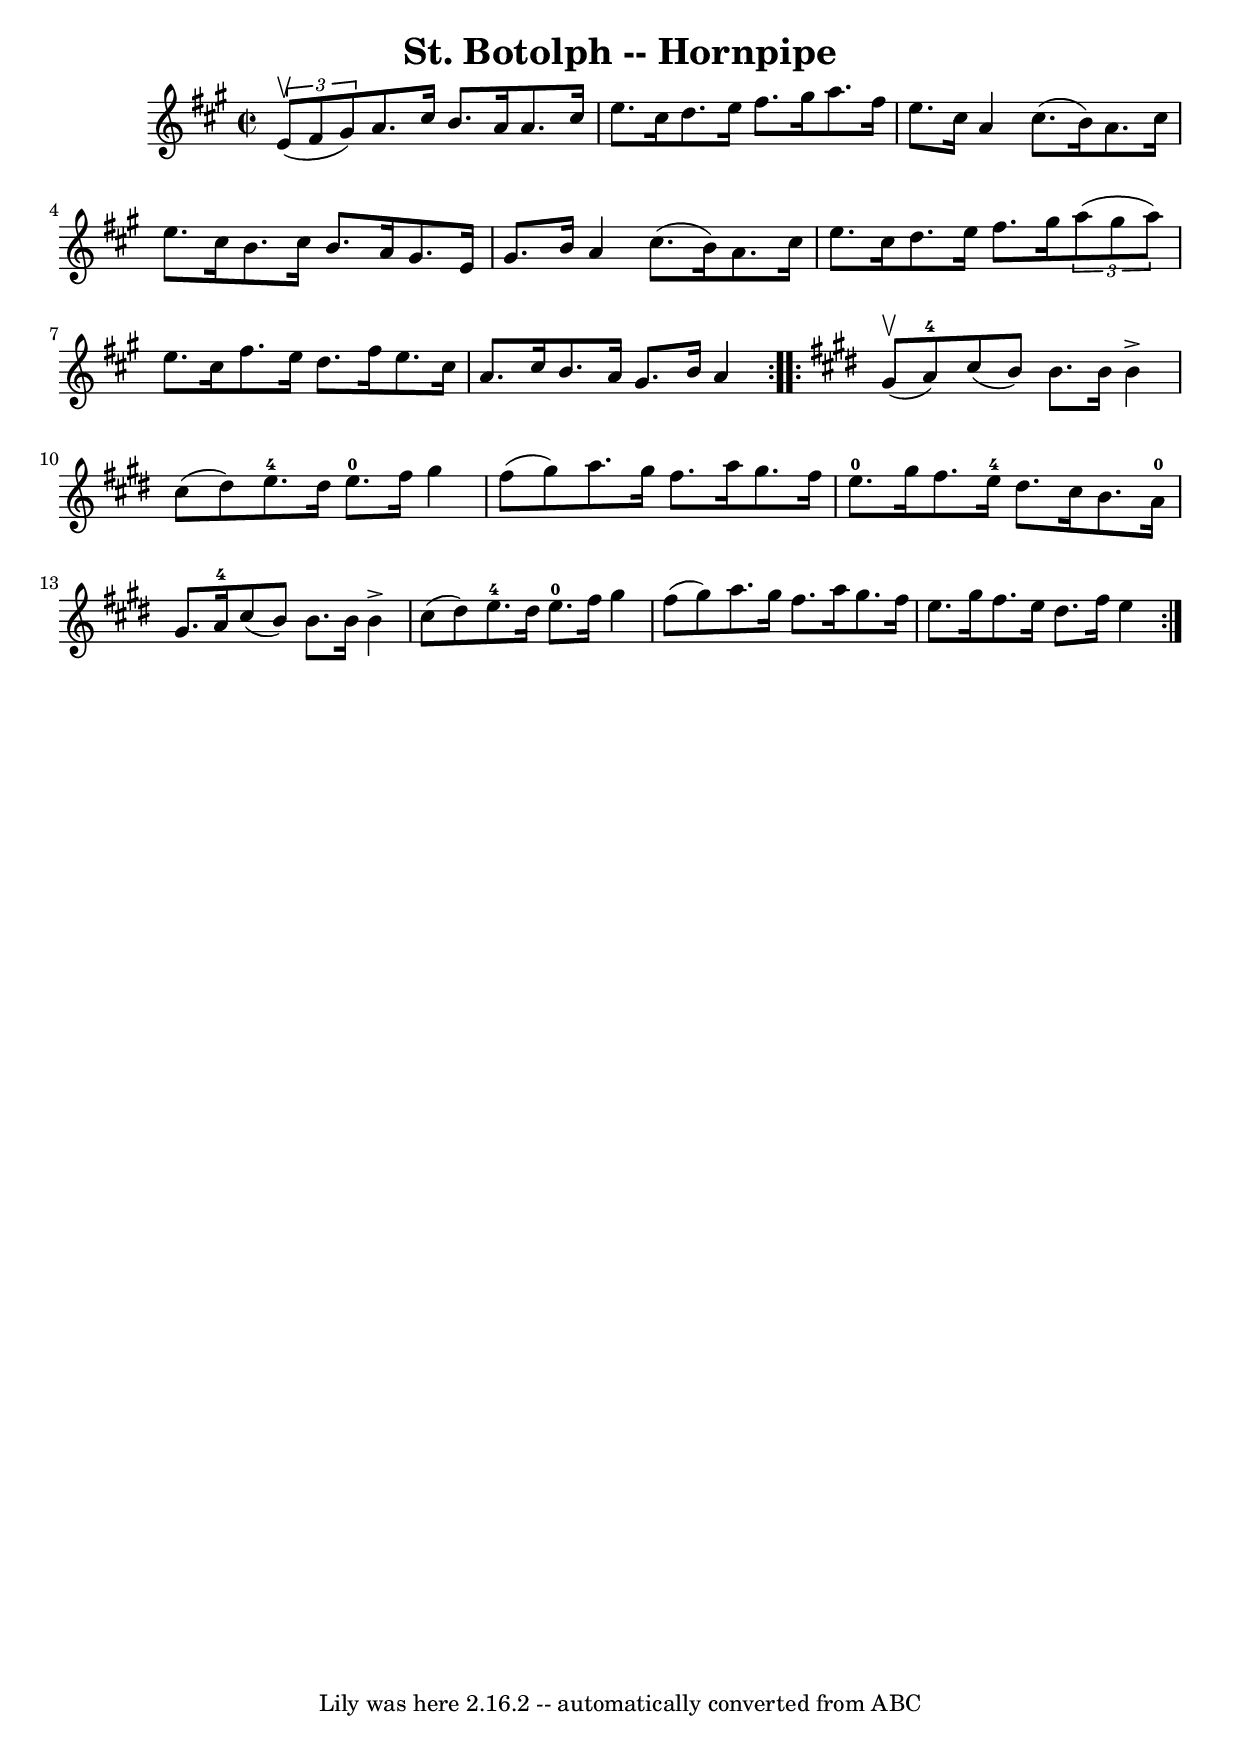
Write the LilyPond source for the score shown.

\version "2.16.2"
\include "Mammoth.ily"
\header {
  %% book = "Cole's 1000 Fiddle Tunes"
 crossRefNumber = "1"
 footnotes = ""
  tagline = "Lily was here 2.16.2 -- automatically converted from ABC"
  title = "St. Botolph -- Hornpipe"

}
voicedefault =  {



  \repeat volta 2 {

    \override Staff.TimeSignature #'style = #'C
    \time 2/2 
    \key a \major
    \times 2/3 { e'8 (^\upbow fis'8 gis'8)  	       }   |
 a'8. cis''16 b'8. a'16 a'8. cis''16 e''8. cis''16   |
 d''8. e''16 fis''8. gis''16 a''8. fis''16 e''8. cis''16   |
 a'4 cis''8. (b'16) a'8. cis''16 e''8. cis''16   |
 b'8. cis''16 b'8. a'16 gis'8. e'16 gis'8. b'16   |
 a'4 cis''8. (b'16) a'8. cis''16 e''8. cis''16   |
 d''8. e''16 fis''8. gis''16    
    \times 2/3 { a''8 (gis''8 a''8)  	       } e''8. cis''16   |
 fis''8. e''16 d''8. fis''16 e''8. cis''16 a'8. cis''16    |
 b'8. a'16 gis'8. b'16 a'4  
  }   
  \key e \major
  

  \repeat volta 2 { gis'8 (^\upbow a'8-4)  |
 cis''8 (b'8) b'8. b'16 b'4^\accent cis''8 (dis''8) |
 e''8.-4 dis''16 e''8.-0 fis''16 gis''4 fis''8 (gis''8)  |
    
 a''8. gis''16 fis''8. a''16 gis''8. fis''16 e''8.-0 gis''16   |
 fis''8. e''16-4 dis''8. cis''16 b'8. a'16-0 gis'8. a'16-4 |
 cis''8 (b'8) b'8. b'16 b'4^\accent cis''8 (dis''8)  |
 e''8.-4 dis''16 e''8.-0 fis''16 gis''4 fis''8 (gis''8) |
 a''8. gis''16 fis''8. a''16 gis''8. fis''16 e''8. gis''16   |
    
 fis''8. e''16 dis''8. fis''16 e''4  
  }   

}

\score{
  <<

    \context Staff="default"
    {
      \voicedefault 
      
    }

  >>
  \layout {
    
  }
  \midi {
  }

}
